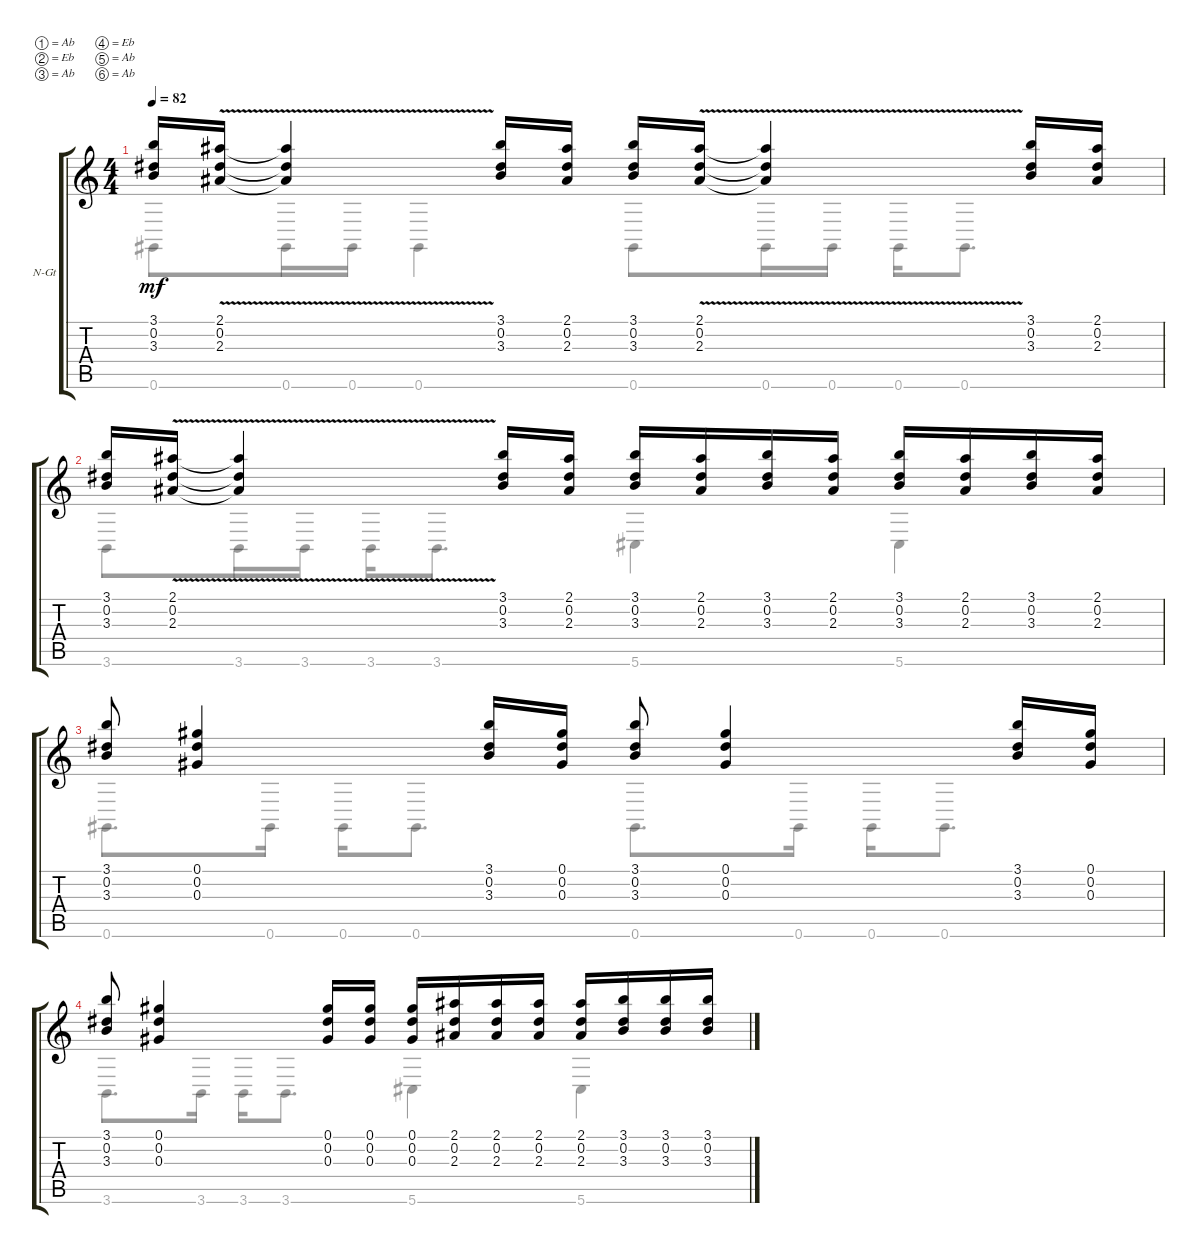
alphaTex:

\defaultSystemsLayout 4
\bracketExtendMode groupsimilarinstruments
\firstSystemTrackNameOrientation horizontal
\otherSystemsTrackNameOrientation horizontal
\track ("Nylon Guitar" "N-Gt") {instrument acousticguitarnylon}
\staff {score tabs}
\tuning (Ab4 Eb4 Ab3 Eb3 Ab2 Ab1)
\voice
\ts (4 4)
\tempo 82
\clef g2
\scale
0.357895
\ks c
(3.3 0.2 3.1).16{dy mf} (2.3{v} 0.2 2.1{v}).16 (2.3{v t} 0.2{t} 2.1{v t}).4 (3.3 0.2 3.1).16 (2.3 0.2 2.1).16 (3.3 0.2 3.1).16 (2.3{v} 0.2 2.1{v}).16 (2.3{v t} 0.2{t} 2.1{v t}).4 (3.3 0.2 3.1).16 (2.3 0.2 2.1).16 |
\scale
0.365299 (3.3 0.2 3.1).16 (2.3{v} 0.2 2.1{v}).16 (2.3{v t} 0.2{t} 2.1{v t}).4 (3.3 0.2 3.1).16 (2.3 0.2 2.1).16 (3.3 0.2 3.1).16 (2.3 0.2 2.1).16 (3.3 0.2 3.1).16 (2.3 0.2 2.1).16 (3.3 0.2 3.1).16 (2.3 0.2 2.1).16 (3.3 0.2 3.1).16 (2.3 0.2 2.1).16 |
\scale
0.314894 (3.3 0.2 3.1).8 (0.3 0.2 0.1).4 (3.3 0.2 3.1).16 (0.3 0.2 0.1).16 (3.3 0.2 3.1).8 (0.3 0.2 0.1).4 (3.3 0.2 3.1).16 (0.3 0.2 0.1).16 |
\scale
0.32 (3.3 0.2 3.1).8 (0.3 0.2 0.1).4 (0.3 0.2 0.1).16 (0.3 0.2 0.1).16 (0.3 0.2 0.1).16 (2.3 0.2 2.1).16 (2.3 0.2 2.1).16 (2.3 0.2 2.1).16 (2.3 0.2 2.1).16 (3.3 0.2 3.1).16 (3.3 0.2 3.1).16 (3.3 0.2 3.1).16
\voice
\clef g2
\ottava regular
\simile none
\scale
0.357895
\ks c
0.6.8{dy mf} 0.6.16 0.6.16 0.6.4 0.6.8 0.6.16 0.6.16 0.6.16 0.6.8{d} |
\scale
0.365299 3.6.8 3.6.16 3.6.16 3.6.16 3.6.8{d} 5.6.4 5.6.4 |
\scale
0.314894 0.6.8{d} 0.6.16 0.6.16 0.6.8{d} 0.6.8{d} 0.6.16 0.6.16 0.6.8{d} |
\scale
0.32 3.6.8{d} 3.6.16 3.6.16 3.6.8{d} 5.6.4 5.6.4
